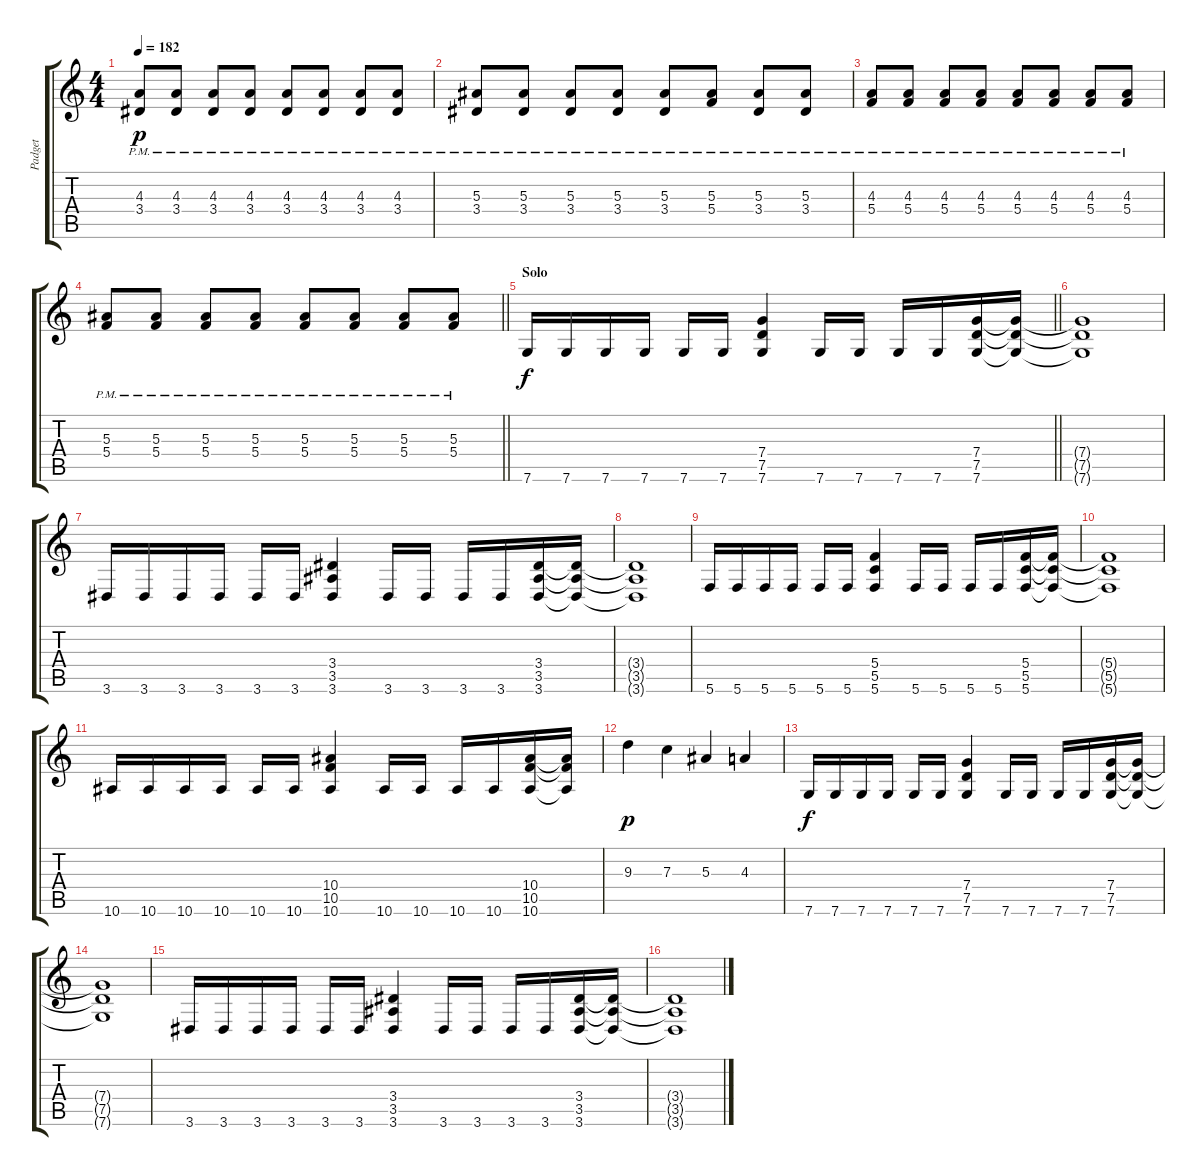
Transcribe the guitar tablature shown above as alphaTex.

\track ("Padget" "Padget") {instrument distortionguitar}
\staff {score tabs}
\tuning (D4 A3 F3 C3 G2 C2) {hide}
\ts (4 4)
\tempo 182
\clef g2
\ks c
(4.3{pm} 3.4{pm}).8{dy p} (4.3{pm} 3.4{pm}).8 (4.3{pm} 3.4{pm}).8 (4.3{pm} 3.4{pm}).8 (4.3{pm} 3.4{pm}).8 (4.3{pm} 3.4{pm}).8 (4.3{pm} 3.4{pm}).8 (4.3{pm} 3.4{pm}).8 |
(5.3{pm} 3.4{pm}).8 (5.3{pm} 3.4{pm}).8 (5.3{pm} 3.4{pm}).8 (5.3{pm} 3.4{pm}).8 (5.3{pm} 3.4{pm}).8 (5.3{pm} 5.4{pm}).8 (5.3{pm} 3.4{pm}).8 (5.3{pm} 3.4{pm}).8 |
(4.3{pm} 5.4{pm}).8 (4.3{pm} 5.4{pm}).8 (4.3{pm} 5.4{pm}).8 (4.3{pm} 5.4{pm}).8 (4.3{pm} 5.4{pm}).8 (4.3{pm} 5.4{pm}).8 (4.3{pm} 5.4{pm}).8 (4.3{pm} 5.4{pm}).8 |
\barLineRight lightlight
(5.3{pm} 5.4{pm}).8 (5.3{pm} 5.4{pm}).8 (5.3{pm} 5.4{pm}).8 (5.3{pm} 5.4{pm}).8 (5.3{pm} 5.4{pm}).8 (5.3{pm} 5.4{pm}).8 (5.3{pm} 5.4{pm}).8 (5.3{pm} 5.4{pm}).8 |
\section ("" "Solo")
\barLineRight lightlight
7.6.16{dy f instrument distortionguitar} 7.6.16 7.6.16 7.6.16 7.6.16 7.6.16 (7.4 7.5 7.6).4 7.6.16 7.6.16 7.6.16 7.6.16 (7.4 7.5 7.6).16 (7.4{t} 7.5{t} 7.6{t}).16 |
\section ("" "")
(7.4{t} 7.5{t} 7.6{t}).1 |
3.6.16 3.6.16 3.6.16 3.6.16 3.6.16 3.6.16 (3.4 3.5 3.6).4 3.6.16 3.6.16 3.6.16 3.6.16 (3.4 3.5 3.6).16 (3.4{t} 3.5{t} 3.6{t}).16 |
(3.4{t} 3.5{t} 3.6{t}).1 |
5.6.16 5.6.16 5.6.16 5.6.16 5.6.16 5.6.16 (5.4 5.5 5.6).4 5.6.16 5.6.16 5.6.16 5.6.16 (5.4 5.5 5.6).16 (5.4{t} 5.5{t} 5.6{t}).16 |
(5.4{t} 5.5{t} 5.6{t}).1 |
10.6.16 10.6.16 10.6.16 10.6.16 10.6.16 10.6.16 (10.4 10.5 10.6).4 10.6.16 10.6.16 10.6.16 10.6.16 (10.4 10.5 10.6).16 (10.4{t} 10.5{t} 10.6{t}).16 |
9.3.4{dy p} 7.3.4 5.3.4 4.3.4 |
7.6.16{dy f} 7.6.16 7.6.16 7.6.16 7.6.16 7.6.16 (7.4 7.5 7.6).4 7.6.16 7.6.16 7.6.16 7.6.16 (7.4 7.5 7.6).16 (7.4{t} 7.5{t} 7.6{t}).16 |
(7.4{t} 7.5{t} 7.6{t}).1 |
3.6.16 3.6.16 3.6.16 3.6.16 3.6.16 3.6.16 (3.4 3.5 3.6).4 3.6.16 3.6.16 3.6.16 3.6.16 (3.4 3.5 3.6).16 (3.4{t} 3.5{t} 3.6{t}).16 |
(3.4{t} 3.5{t} 3.6{t}).1
